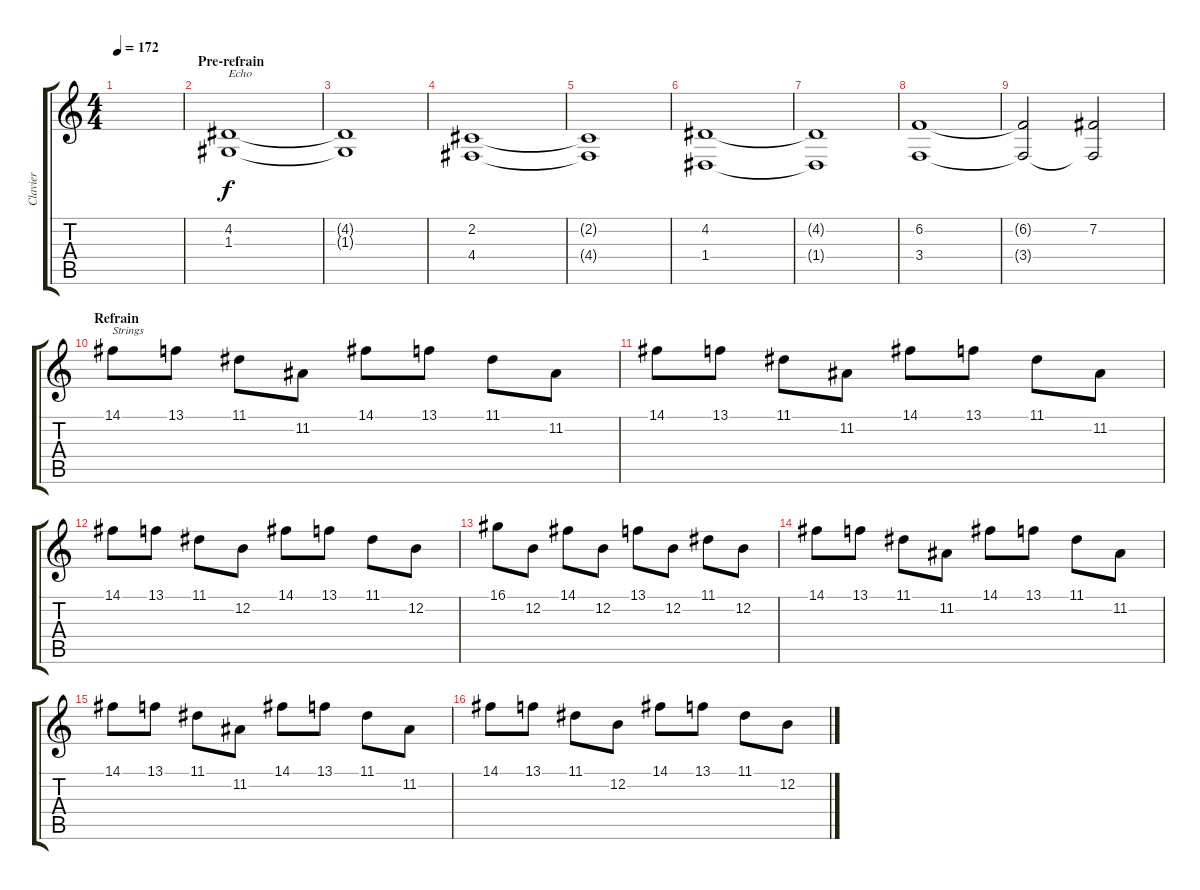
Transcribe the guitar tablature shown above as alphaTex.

\track ("Clavier" "Clavier") {instrument stringensemble1}
\staff {score tabs}
\tuning (E4 B3 G3 D3 A2 E2) {hide}
\ts (4 4)
\tempo 172
\clef g2
\ks c
|
\section ("" "Pre-refrain")
(4.2 1.3).1{txt "Echo" volume 9 instrument fx7echoes} |
(4.2{t} 1.3{t}).1 |
(2.2 4.4).1 |
(2.2{t} 4.4{t}).1 |
(4.2 1.4).1 |
(4.2{t} 1.4{t}).1 |
(6.2 3.4).1 |
(6.2{t} 3.4{t}).2 (7.2 3.4{t}).2 |
\section ("" "Refrain")
14.1.8{txt "Strings" volume 12 instrument stringensemble1} 13.1.8 11.1.8 11.2.8 14.1.8 13.1.8 11.1.8 11.2.8 |
14.1.8 13.1.8 11.1.8 11.2.8 14.1.8 13.1.8 11.1.8 11.2.8 |
14.1.8 13.1.8 11.1.8 12.2.8 14.1.8 13.1.8 11.1.8 12.2.8 |
16.1.8 12.2.8 14.1.8 12.2.8 13.1.8 12.2.8 11.1.8 12.2.8 |
14.1.8 13.1.8 11.1.8 11.2.8 14.1.8 13.1.8 11.1.8 11.2.8 |
14.1.8 13.1.8 11.1.8 11.2.8 14.1.8 13.1.8 11.1.8 11.2.8 |
14.1.8 13.1.8 11.1.8 12.2.8 14.1.8 13.1.8 11.1.8 12.2.8
